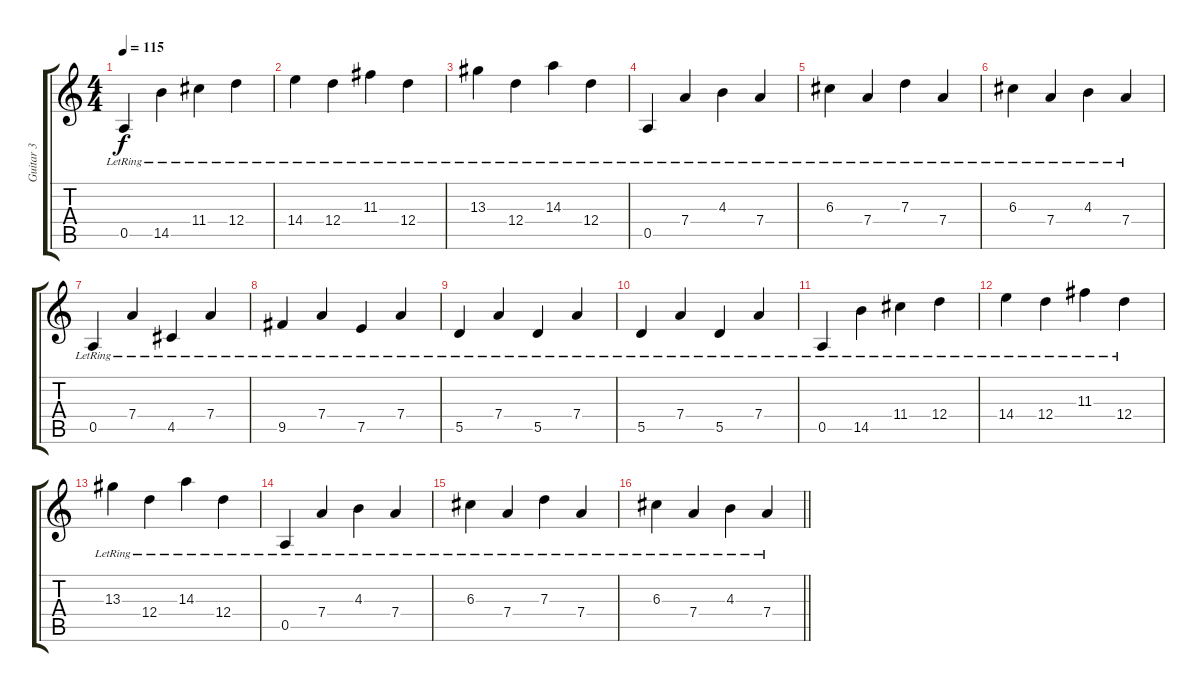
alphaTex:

\track ("Guitar 3" "Guitar 3") {instrument electricguitarjazz}
\staff {score tabs}
\tuning (E4 B3 G3 D3 A2 E2) {hide}
\ts (4 4)
\tempo 115
\clef g2
\ks c
0.5{lr}.4{dy f} 14.5{lr}.4 11.4{lr}.4 12.4{lr}.4 |
14.4{lr}.4 12.4{lr}.4 11.3{lr}.4 12.4{lr}.4 |
13.3{lr}.4 12.4{lr}.4 14.3{lr}.4 12.4{lr}.4 |
0.5{lr}.4 7.4{lr}.4 4.3{lr}.4 7.4{lr}.4 |
6.3{lr}.4 7.4{lr}.4 7.3{lr}.4 7.4{lr}.4 |
6.3{lr}.4 7.4{lr}.4 4.3{lr}.4 7.4{lr}.4 |
0.5{lr}.4 7.4{lr}.4 4.5{lr}.4 7.4{lr}.4 |
9.5{lr}.4 7.4{lr}.4 7.5{lr}.4 7.4{lr}.4 |
5.5{lr}.4 7.4{lr}.4 5.5{lr}.4 7.4{lr}.4 |
5.5{lr}.4 7.4{lr}.4 5.5{lr}.4 7.4{lr}.4 |
0.5{lr}.4 14.5{lr}.4 11.4{lr}.4 12.4{lr}.4 |
14.4{lr}.4 12.4{lr}.4 11.3{lr}.4 12.4{lr}.4 |
13.3{lr}.4 12.4{lr}.4 14.3{lr}.4 12.4{lr}.4 |
0.5{lr}.4 7.4{lr}.4 4.3{lr}.4 7.4{lr}.4 |
6.3{lr}.4 7.4{lr}.4 7.3{lr}.4 7.4{lr}.4 |
\barLineRight lightlight
6.3{lr}.4 7.4{lr}.4 4.3{lr}.4 7.4{lr}.4
